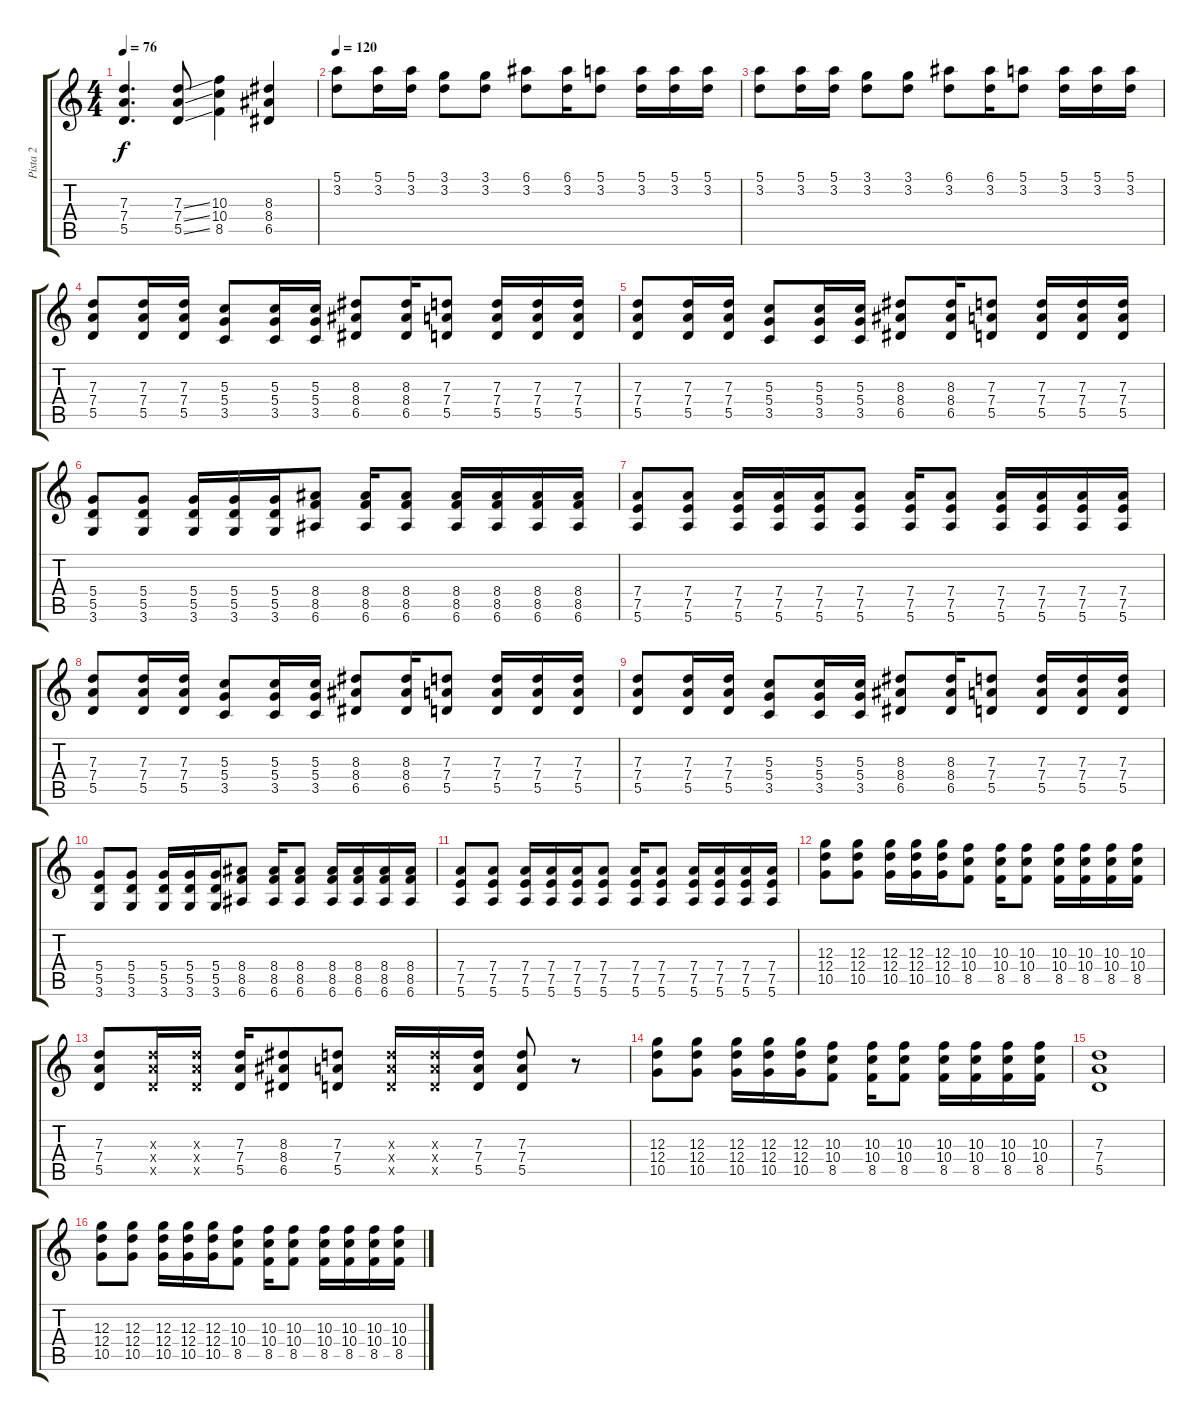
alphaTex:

\track ("Pista 2" "Pista 2") {instrument distortionguitar}
\staff {score tabs}
\tuning (E4 B3 G3 D3 A2 E2) {hide}
\ts (4 4)
\tempo 76
\clef g2
\ks c
(7.3 7.4 5.5).4{d dy f} (7.3{ss} 7.4{ss} 5.5{ss}).8 (10.3 10.4 8.5).4 (8.3 8.4 6.5).4 |
\tempo 120
(5.1 3.2).8 (5.1 3.2).16 (5.1 3.2).16 (3.1 3.2).8 (3.1 3.2).8 (6.1 3.2).8 (6.1 3.2).16 (5.1 3.2).8 (5.1 3.2).16 (5.1 3.2).16 (5.1 3.2).16 |
(5.1 3.2).8 (5.1 3.2).16 (5.1 3.2).16 (3.1 3.2).8 (3.1 3.2).8 (6.1 3.2).8 (6.1 3.2).16 (5.1 3.2).8 (5.1 3.2).16 (5.1 3.2).16 (5.1 3.2).16 |
(7.3 7.4 5.5).8 (7.3 7.4 5.5).16 (7.3 7.4 5.5).16 (5.3 5.4 3.5).8 (5.3 5.4 3.5).16 (5.3 5.4 3.5).16 (8.3 8.4 6.5).8 (8.3 8.4 6.5).16 (7.3 7.4 5.5).8 (7.3 7.4 5.5).16 (7.3 7.4 5.5).16 (7.3 7.4 5.5).16 |
(7.3 7.4 5.5).8 (7.3 7.4 5.5).16 (7.3 7.4 5.5).16 (5.3 5.4 3.5).8 (5.3 5.4 3.5).16 (5.3 5.4 3.5).16 (8.3 8.4 6.5).8 (8.3 8.4 6.5).16 (7.3 7.4 5.5).8 (7.3 7.4 5.5).16 (7.3 7.4 5.5).16 (7.3 7.4 5.5).16 |
(5.4 5.5 3.6).8 (5.4 5.5 3.6).8 (5.4 5.5 3.6).16 (5.4 5.5 3.6).16 (5.4 5.5 3.6).16 (8.4 8.5 6.6).8 (8.4 8.5 6.6).16 (8.4 8.5 6.6).8 (8.4 8.5 6.6).16 (8.4 8.5 6.6).16 (8.4 8.5 6.6).16 (8.4 8.5 6.6).16 |
(7.4 7.5 5.6).8 (7.4 7.5 5.6).8 (7.4 7.5 5.6).16 (7.4 7.5 5.6).16 (7.4 7.5 5.6).16 (7.4 7.5 5.6).8 (7.4 7.5 5.6).16 (7.4 7.5 5.6).8 (7.4 7.5 5.6).16 (7.4 7.5 5.6).16 (7.4 7.5 5.6).16 (7.4 7.5 5.6).16 |
(7.3 7.4 5.5).8 (7.3 7.4 5.5).16 (7.3 7.4 5.5).16 (5.3 5.4 3.5).8 (5.3 5.4 3.5).16 (5.3 5.4 3.5).16 (8.3 8.4 6.5).8 (8.3 8.4 6.5).16 (7.3 7.4 5.5).8 (7.3 7.4 5.5).16 (7.3 7.4 5.5).16 (7.3 7.4 5.5).16 |
(7.3 7.4 5.5).8 (7.3 7.4 5.5).16 (7.3 7.4 5.5).16 (5.3 5.4 3.5).8 (5.3 5.4 3.5).16 (5.3 5.4 3.5).16 (8.3 8.4 6.5).8 (8.3 8.4 6.5).16 (7.3 7.4 5.5).8 (7.3 7.4 5.5).16 (7.3 7.4 5.5).16 (7.3 7.4 5.5).16 |
(5.4 5.5 3.6).8 (5.4 5.5 3.6).8 (5.4 5.5 3.6).16 (5.4 5.5 3.6).16 (5.4 5.5 3.6).16 (8.4 8.5 6.6).8 (8.4 8.5 6.6).16 (8.4 8.5 6.6).8 (8.4 8.5 6.6).16 (8.4 8.5 6.6).16 (8.4 8.5 6.6).16 (8.4 8.5 6.6).16 |
(7.4 7.5 5.6).8 (7.4 7.5 5.6).8 (7.4 7.5 5.6).16 (7.4 7.5 5.6).16 (7.4 7.5 5.6).16 (7.4 7.5 5.6).8 (7.4 7.5 5.6).16 (7.4 7.5 5.6).8 (7.4 7.5 5.6).16 (7.4 7.5 5.6).16 (7.4 7.5 5.6).16 (7.4 7.5 5.6).16 |
(12.3 12.4 10.5).8 (12.3 12.4 10.5).8 (12.3 12.4 10.5).16 (12.3 12.4 10.5).16 (12.3 12.4 10.5).16 (10.3 10.4 8.5).8 (10.3 10.4 8.5).16 (10.3 10.4 8.5).8 (10.3 10.4 8.5).16 (10.3 10.4 8.5).16 (10.3 10.4 8.5).16 (10.3 10.4 8.5).16 |
(7.3 7.4 5.5).8 (7.3{x} 7.4{x} 5.5{x}).16 (7.3{x} 7.4{x} 5.5{x}).16 (7.3 7.4 5.5).16 (8.3 8.4 6.5).8 (7.3 7.4 5.5).8 (7.3{x} 7.4{x} 5.5{x}).16 (7.3{x} 7.4{x} 5.5{x}).16 (7.3 7.4 5.5).16 (7.3 7.4 5.5).8 r.8 |
(12.3 12.4 10.5).8 (12.3 12.4 10.5).8 (12.3 12.4 10.5).16 (12.3 12.4 10.5).16 (12.3 12.4 10.5).16 (10.3 10.4 8.5).8 (10.3 10.4 8.5).16 (10.3 10.4 8.5).8 (10.3 10.4 8.5).16 (10.3 10.4 8.5).16 (10.3 10.4 8.5).16 (10.3 10.4 8.5).16 |
(7.3 7.4 5.5).1 |
(12.3 12.4 10.5).8 (12.3 12.4 10.5).8 (12.3 12.4 10.5).16 (12.3 12.4 10.5).16 (12.3 12.4 10.5).16 (10.3 10.4 8.5).8 (10.3 10.4 8.5).16 (10.3 10.4 8.5).8 (10.3 10.4 8.5).16 (10.3 10.4 8.5).16 (10.3 10.4 8.5).16 (10.3 10.4 8.5).16
